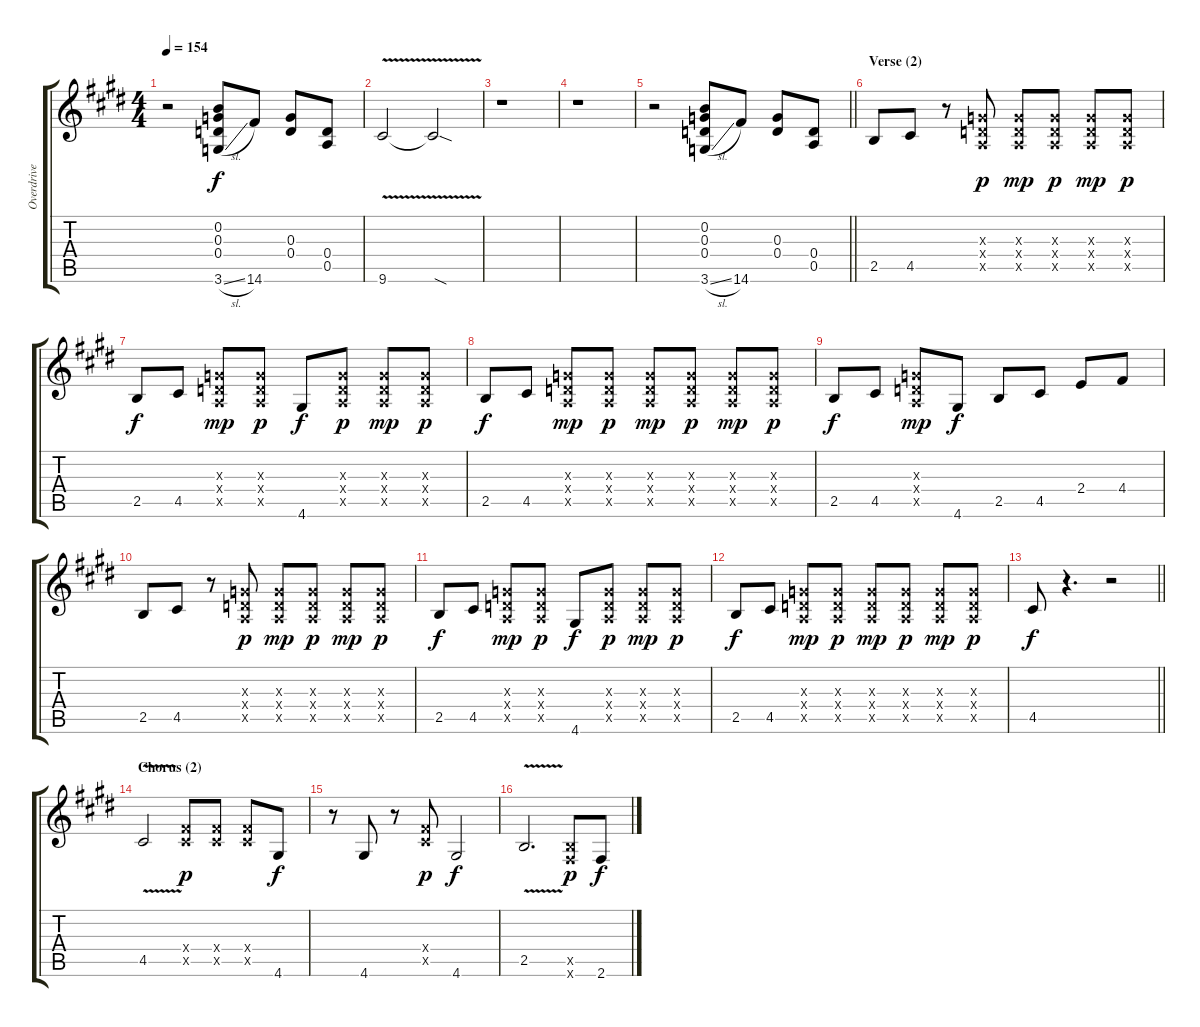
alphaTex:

\track ("Overdrive Rhythm" "Overdrive ") {instrument overdrivenguitar}
\staff {score tabs}
\tuning (E4 B3 G3 D3 A2 E2) {hide}
\ts (4 4)
\tempo 154
\clef g2
\ks c#minor
r.2{dy f} (0.2 0.3 0.4 3.6{sl}).8 14.6.8 (0.3 0.4).8 (0.4 0.5).8 |
9.6{v}.2 9.6{sod t}.2 |
r.1 |
r.1 |
\barLineRight lightlight
r.2 (0.2 0.3 0.4 3.6{sl}).8 14.6.8 (0.3 0.4).8 (0.4 0.5).8 |
\section ("" "Verse (2)")
2.5.8 4.5.8 r.8 (0.3{x} 0.4{x} 0.5{x}).8{dy p} (0.3{x} 0.4{x} 0.5{x}).8{dy mp} (0.3{x} 0.4{x} 0.5{x}).8{dy p} (0.3{x} 0.4{x} 0.5{x}).8{dy mp} (0.3{x} 0.4{x} 0.5{x}).8{dy p} |
2.5.8{dy f} 4.5.8 (0.3{x} 0.4{x} 0.5{x}).8{dy mp} (0.3{x} 0.4{x} 0.5{x}).8{dy p} 4.6.8{dy f} (0.3{x} 0.4{x} 0.5{x}).8{dy p} (0.3{x} 0.4{x} 0.5{x}).8{dy mp} (0.3{x} 0.4{x} 0.5{x}).8{dy p} |
2.5.8{dy f} 4.5.8 (0.3{x} 0.4{x} 0.5{x}).8{dy mp} (0.3{x} 0.4{x} 0.5{x}).8{dy p} (0.3{x} 0.4{x} 0.5{x}).8{dy mp} (0.3{x} 0.4{x} 0.5{x}).8{dy p} (0.3{x} 0.4{x} 0.5{x}).8{dy mp} (0.3{x} 0.4{x} 0.5{x}).8{dy p} |
2.5.8{dy f} 4.5.8 (0.3{x} 0.4{x} 0.5{x}).8{dy mp} 4.6.8{dy f} 2.5.8 4.5.8 2.4.8 4.4.8 |
2.5.8 4.5.8 r.8 (0.3{x} 0.4{x} 0.5{x}).8{dy p} (0.3{x} 0.4{x} 0.5{x}).8{dy mp} (0.3{x} 0.4{x} 0.5{x}).8{dy p} (0.3{x} 0.4{x} 0.5{x}).8{dy mp} (0.3{x} 0.4{x} 0.5{x}).8{dy p} |
2.5.8{dy f} 4.5.8 (0.3{x} 0.4{x} 0.5{x}).8{dy mp} (0.3{x} 0.4{x} 0.5{x}).8{dy p} 4.6.8{dy f} (0.3{x} 0.4{x} 0.5{x}).8{dy p} (0.3{x} 0.4{x} 0.5{x}).8{dy mp} (0.3{x} 0.4{x} 0.5{x}).8{dy p} |
2.5.8{dy f} 4.5.8 (0.3{x} 0.4{x} 0.5{x}).8{dy mp} (0.3{x} 0.4{x} 0.5{x}).8{dy p} (0.3{x} 0.4{x} 0.5{x}).8{dy mp} (0.3{x} 0.4{x} 0.5{x}).8{dy p} (0.3{x} 0.4{x} 0.5{x}).8{dy mp} (0.3{x} 0.4{x} 0.5{x}).8{dy p} |
\barLineRight lightlight
4.5.8{dy f} r.4{d} r.2 |
\section ("" "Chorus (2)")
4.5{v}.2 (4.4{x} 4.5{x}).8{dy p} (4.4{x} 4.5{x}).8 (4.4{x} 4.5{x}).8 4.6.8{dy f} |
r.8 4.6.8 r.8 (4.4{x} 4.5{x}).8{dy p} 4.6.2{dy f} |
2.5{v}.2{d} (2.5{x} 2.6{x}).8{dy p} 2.6.8{dy f}
